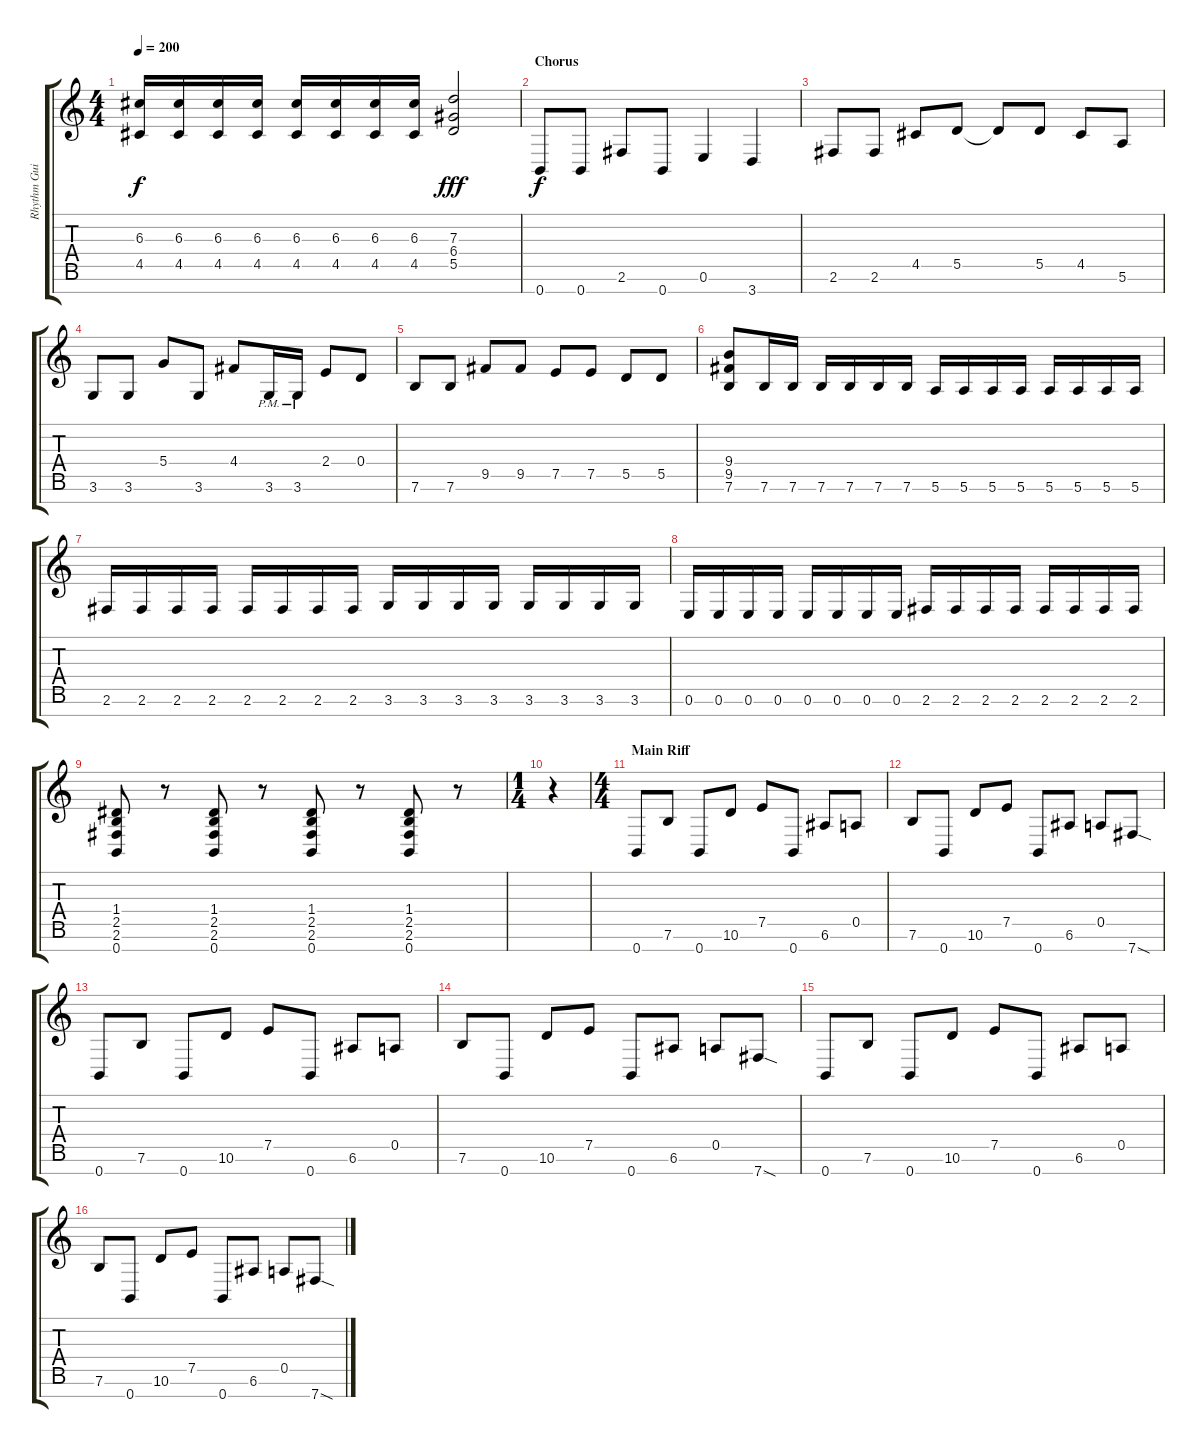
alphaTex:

\track ("Rhythm Guitar" "Rhythm Gui") {instrument distortionguitar}
\staff {score tabs}
\tuning (E4 B3 G3 D3 A2 E2 B1) {hide}
\ts (4 4)
\tempo 200
\clef g2
\ks c
(6.3 4.5).16{dy f} (6.3 4.5).16 (6.3 4.5).16 (6.3 4.5).16 (6.3 4.5).16 (6.3 4.5).16 (6.3 4.5).16 (6.3 4.5).16 (7.3 6.4 5.5).2{dy fff} |
\section ("" "Chorus")
0.7.8{dy f} 0.7.8 2.6.8 0.7.8 0.6.4 3.7.4 |
2.6.8 2.6.8 4.5.8 5.5.8 5.5{t}.8 5.5.8 4.5.8 5.6.8 |
3.6.8 3.6.8 5.4.8 3.6.8 4.4.8 3.6{pm}.16 3.6{pm}.16 2.4.8 0.4.8 |
7.6.8 7.6.8 9.5.8 9.5.8 7.5.8 7.5.8 5.5.8 5.5.8 |
(9.4 9.5 7.6).8 7.6.16 7.6.16 7.6.16 7.6.16 7.6.16 7.6.16 5.6.16 5.6.16 5.6.16 5.6.16 5.6.16 5.6.16 5.6.16 5.6.16 |
2.6.16 2.6.16 2.6.16 2.6.16 2.6.16 2.6.16 2.6.16 2.6.16 3.6.16 3.6.16 3.6.16 3.6.16 3.6.16 3.6.16 3.6.16 3.6.16 |
0.6.16 0.6.16 0.6.16 0.6.16 0.6.16 0.6.16 0.6.16 0.6.16 2.6.16 2.6.16 2.6.16 2.6.16 2.6.16 2.6.16 2.6.16 2.6.16 |
(1.4 2.5 2.6 0.7).8 r.8 (1.4 2.5 2.6 0.7).8 r.8 (1.4 2.5 2.6 0.7).8 r.8 (1.4 2.5 2.6 0.7).8 r.8 |
\ts (1 4)
r.4 |
\ts (4 4)
\section ("" "Main Riff")
0.7.8 7.6.8 0.7.8 10.6.8 7.5.8 0.7.8 6.6.8 0.5.8 |
7.6.8 0.7.8 10.6.8 7.5.8 0.7.8 6.6.8 0.5.8 7.7{sod}.8 |
0.7.8 7.6.8 0.7.8 10.6.8 7.5.8 0.7.8 6.6.8 0.5.8 |
7.6.8 0.7.8 10.6.8 7.5.8 0.7.8 6.6.8 0.5.8 7.7{sod}.8 |
0.7.8 7.6.8 0.7.8 10.6.8 7.5.8 0.7.8 6.6.8 0.5.8 |
7.6.8 0.7.8 10.6.8 7.5.8 0.7.8 6.6.8 0.5.8 7.7{sod}.8
